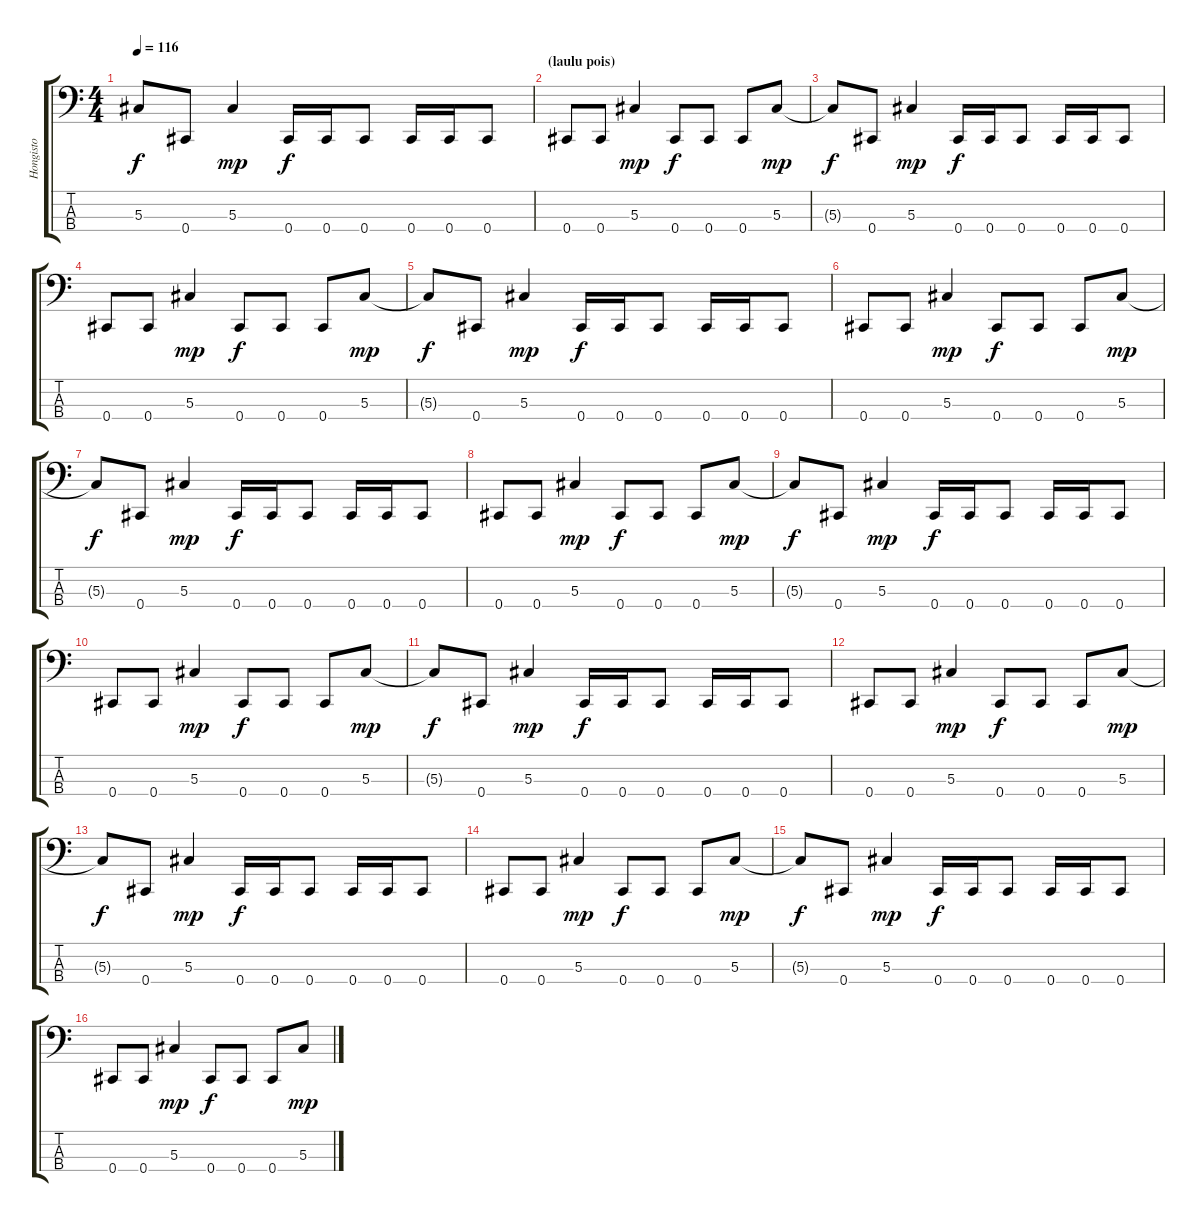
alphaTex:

\track ("Hongisto" "Hongisto") {instrument electricbassfinger}
\staff {score tabs}
\tuning (Gb2 Db2 Ab1 Db1) {hide}
\ts (4 4)
\tempo 116
\clef f4
\ks c
5.3{t}.8{dy f} 0.4.8 5.3.4{dy mp} 0.4.16{dy f} 0.4.16 0.4.8 0.4.16 0.4.16 0.4.8 |
\section ("" "(laulu pois)")
0.4.8 0.4.8 5.3.4{dy mp} 0.4.8{dy f} 0.4.8 0.4.8 5.3.8{dy mp} |
5.3{t}.8{dy f} 0.4.8 5.3.4{dy mp} 0.4.16{dy f} 0.4.16 0.4.8 0.4.16 0.4.16 0.4.8 |
0.4.8 0.4.8 5.3.4{dy mp} 0.4.8{dy f} 0.4.8 0.4.8 5.3.8{dy mp} |
5.3{t}.8{dy f} 0.4.8 5.3.4{dy mp} 0.4.16{dy f} 0.4.16 0.4.8 0.4.16 0.4.16 0.4.8 |
0.4.8 0.4.8 5.3.4{dy mp} 0.4.8{dy f} 0.4.8 0.4.8 5.3.8{dy mp} |
5.3{t}.8{dy f} 0.4.8 5.3.4{dy mp} 0.4.16{dy f} 0.4.16 0.4.8 0.4.16 0.4.16 0.4.8 |
0.4.8 0.4.8 5.3.4{dy mp} 0.4.8{dy f} 0.4.8 0.4.8 5.3.8{dy mp} |
5.3{t}.8{dy f} 0.4.8 5.3.4{dy mp} 0.4.16{dy f} 0.4.16 0.4.8 0.4.16 0.4.16 0.4.8 |
0.4.8{volume 11} 0.4.8 5.3.4{dy mp} 0.4.8{dy f} 0.4.8 0.4.8 5.3.8{dy mp} |
5.3{t}.8{dy f} 0.4.8 5.3.4{dy mp} 0.4.16{dy f} 0.4.16 0.4.8 0.4.16 0.4.16 0.4.8 |
0.4.8 0.4.8 5.3.4{dy mp} 0.4.8{dy f} 0.4.8 0.4.8 5.3.8{dy mp} |
5.3{t}.8{dy f} 0.4.8 5.3.4{dy mp} 0.4.16{dy f} 0.4.16 0.4.8 0.4.16 0.4.16 0.4.8 |
0.4.8{volume 6} 0.4.8 5.3.4{dy mp} 0.4.8{dy f} 0.4.8 0.4.8 5.3.8{dy mp} |
5.3{t}.8{dy f} 0.4.8 5.3.4{dy mp} 0.4.16{dy f} 0.4.16 0.4.8 0.4.16 0.4.16 0.4.8 |
0.4.8 0.4.8 5.3.4{dy mp} 0.4.8{dy f} 0.4.8 0.4.8 5.3.8{dy mp}
